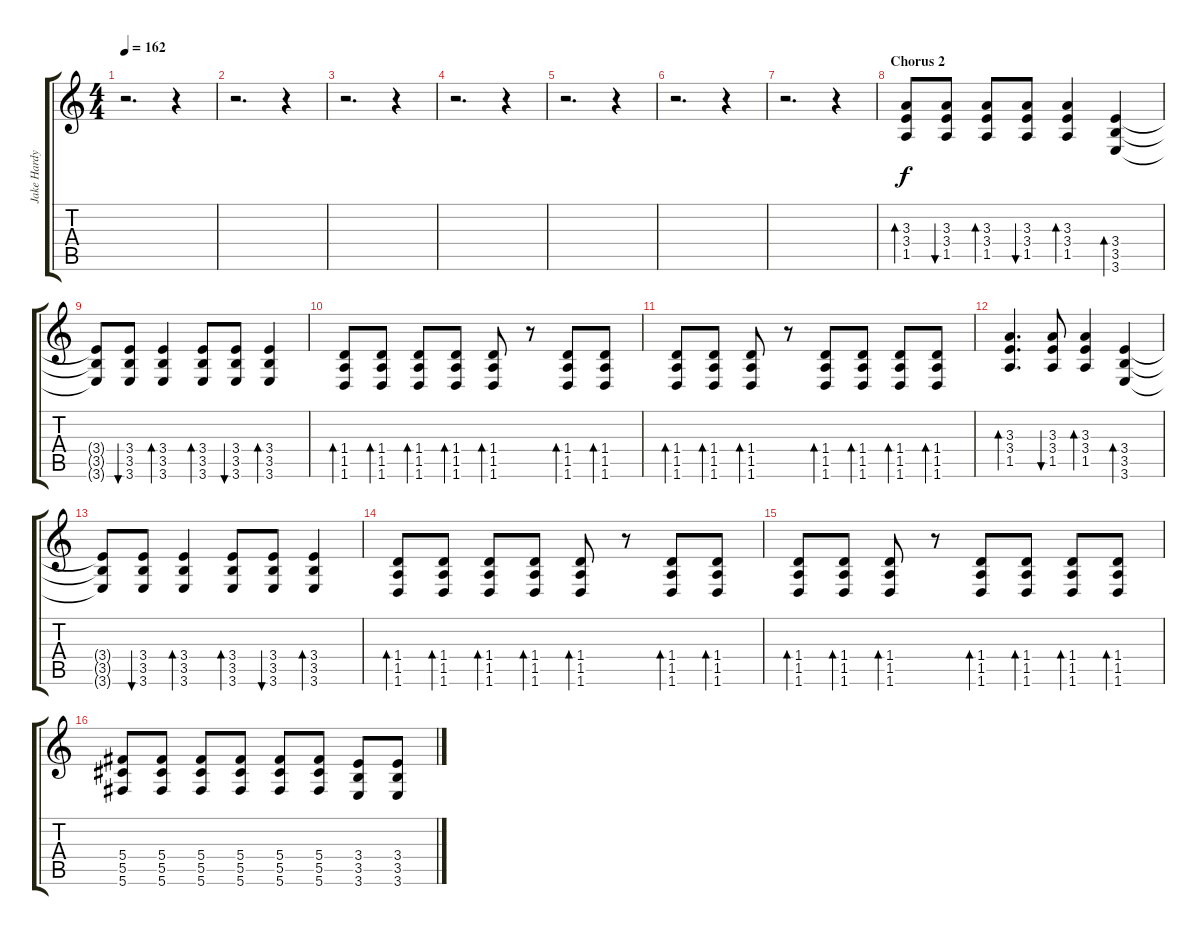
\track ("Jake Hardy" "Jake Hardy") {instrument distortionguitar}
\staff {score tabs}
\tuning (Eb4 Bb3 Gb3 Db3 Ab2 Db2) {hide}
\ts (4 4)
\tempo 162
\clef g2
\ks c
r.2{d dy f} r.4 |
r.2{d} r.4 |
r.2{d} r.4 |
r.2{d} r.4 |
r.2{d} r.4 |
r.2{d} r.4 |
r.2{d} r.4 |
\section ("" "Chorus 2")
(3.3 3.4 1.5).8{bd 120} (3.3 3.4 1.5).8{bu 120} (3.3 3.4 1.5).8{bd 120} (3.3 3.4 1.5).8{bu 120} (3.3 3.4 1.5).4{bd 120} (3.4 3.5 3.6).4{bd 120} |
(3.4{t} 3.5{t} 3.6{t}).8 (3.4 3.5 3.6).8{bu 120} (3.4 3.5 3.6).4{bd 120} (3.4 3.5 3.6).8{bd 120} (3.4 3.5 3.6).8{bu 120} (3.4 3.5 3.6).4{bd 120} |
(1.4 1.5 1.6).8{bd 120} (1.4 1.5 1.6).8{bd 120} (1.4 1.5 1.6).8{bd 120} (1.4 1.5 1.6).8{bd 120} (1.4 1.5 1.6).8{bd 120} r.8 (1.4 1.5 1.6).8{bd 120} (1.4 1.5 1.6).8{bd 120} |
(1.4 1.5 1.6).8{bd 120} (1.4 1.5 1.6).8{bd 120} (1.4 1.5 1.6).8{bd 120} r.8 (1.4 1.5 1.6).8{bd 120} (1.4 1.5 1.6).8{bd 120} (1.4 1.5 1.6).8{bd 120} (1.4 1.5 1.6).8{bd 120} |
(3.3 3.4 1.5).4{d bd 120} (3.3 3.4 1.5).8{bu 120} (3.3 3.4 1.5).4{bd 120} (3.4 3.5 3.6).4{bd 120} |
(3.4{t} 3.5{t} 3.6{t}).8 (3.4 3.5 3.6).8{bu 120} (3.4 3.5 3.6).4{bd 120} (3.4 3.5 3.6).8{bd 120} (3.4 3.5 3.6).8{bu 120} (3.4 3.5 3.6).4{bd 120} |
(1.4 1.5 1.6).8{bd 120} (1.4 1.5 1.6).8{bd 120} (1.4 1.5 1.6).8{bd 120} (1.4 1.5 1.6).8{bd 120} (1.4 1.5 1.6).8{bd 120} r.8 (1.4 1.5 1.6).8{bd 120} (1.4 1.5 1.6).8{bd 120} |
(1.4 1.5 1.6).8{bd 120} (1.4 1.5 1.6).8{bd 120} (1.4 1.5 1.6).8{bd 120} r.8 (1.4 1.5 1.6).8{bd 120} (1.4 1.5 1.6).8{bd 120} (1.4 1.5 1.6).8{bd 120} (1.4 1.5 1.6).8{bd 120} |
(5.4 5.5 5.6).8 (5.4 5.5 5.6).8 (5.4 5.5 5.6).8 (5.4 5.5 5.6).8 (5.4 5.5 5.6).8 (5.4 5.5 5.6).8 (3.4 3.5 3.6).8 (3.4 3.5 3.6).8
